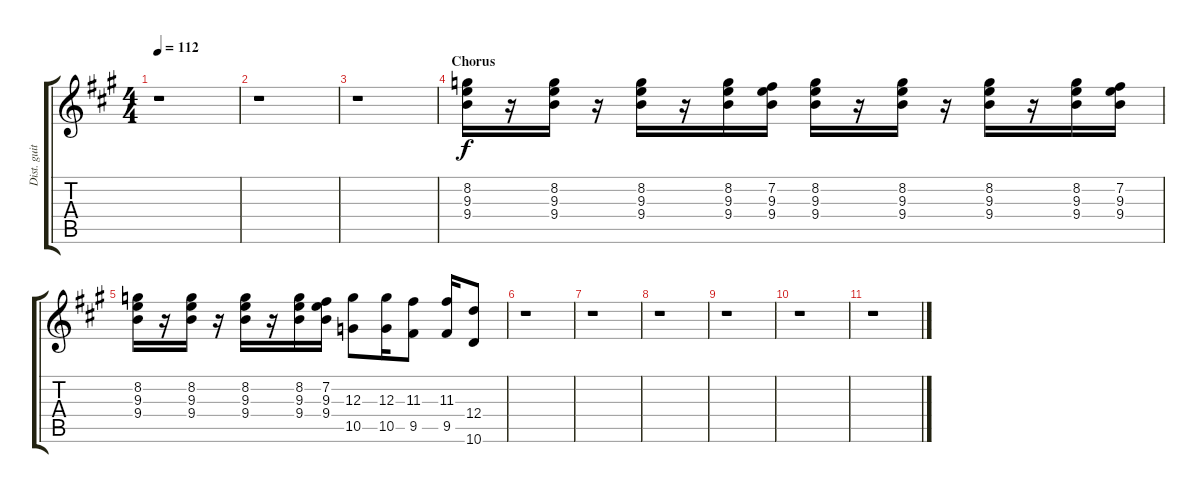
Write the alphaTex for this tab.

\track ("Dist. guitar" "Dist. guit") {instrument distortionguitar}
\staff {score tabs}
\tuning (E4 B3 G3 D3 A2 E2) {hide}
\ts (4 4)
\tempo 112
\clef g2
\ks a
r.1{dy f} |
r.1 |
r.1 |
\section ("" "Chorus")
(8.2 9.3 9.4).16 r.16 (8.2 9.3 9.4).16 r.16 (8.2 9.3 9.4).16 r.16 (8.2 9.3 9.4).16 (7.2 9.3 9.4).16 (8.2 9.3 9.4).16 r.16 (8.2 9.3 9.4).16 r.16 (8.2 9.3 9.4).16 r.16 (8.2 9.3 9.4).16 (7.2 9.3 9.4).16 |
(8.2 9.3 9.4).16 r.16 (8.2 9.3 9.4).16 r.16 (8.2 9.3 9.4).16 r.16 (8.2 9.3 9.4).16 (7.2 9.3 9.4).16 (12.3 10.5).8 (12.3 10.5).16 (11.3 9.5).8 (11.3 9.5).16 (12.4 10.6).8 |
r.1 |
r.1 |
r.1 |
r.1 |
r.1 |
r.1
